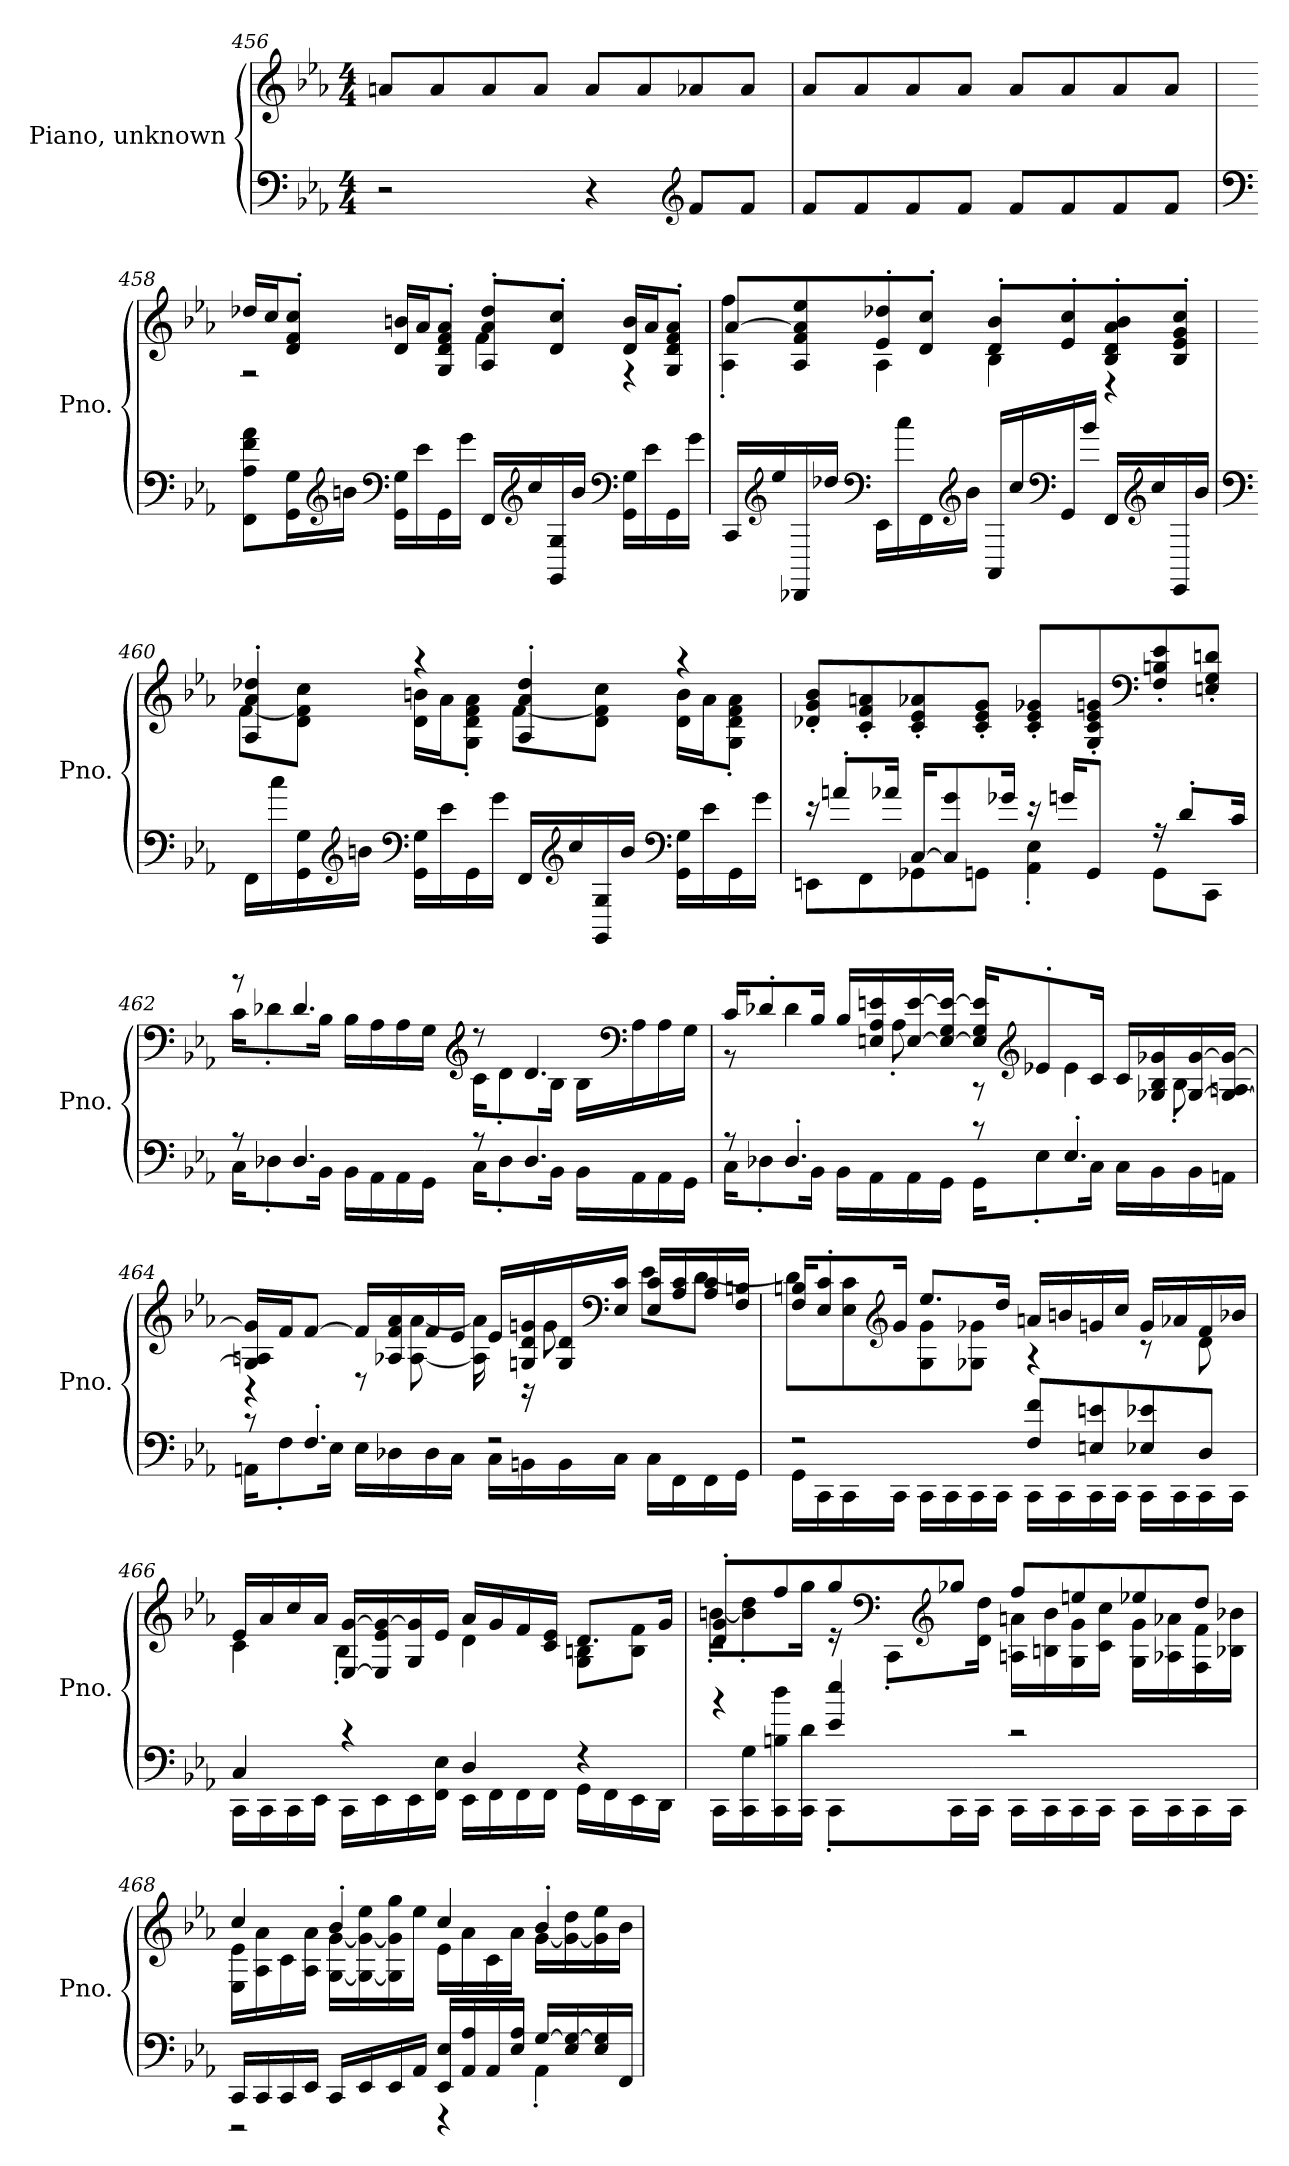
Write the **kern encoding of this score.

**kern	**kern
*part1	*part1
*staff2	*staff1
*I"Piano, unknown	*
*I'Pno.	*
*clefF4	*clefG2
*k[b-e-a-]	*k[b-e-a-]
*M4/4	*M4/4
=456	=456
2r	8an/L
.	8a/
.	8a/
.	8a/J
4r	8a/L
.	8a/
*clefG2	*
8f/L	8a-X/
8f/J	8a-/J
=457	=457
8f/L	8a-/L
8f/	8a-/
8f/	8a-/
8f/J	8a-/J
8f/L	8a-/L
8f/	8a-/
8f/	8a-/
8f/J	8a-/J
!!LO:LB:g=z
=458	=458
*clefF4	*
*	*^
8FF\ 8A-\ 8f\ 8a-\L	16dd-X/LL	2r
.	16cc/J	.
16GG\ 16G\L	8d/' 8f/' 8cc/'J	.
*clefG2	*	*
16bn\JJ	.	.
*clefF4	*	*
16GG\ 16G\LL	16d/ 16bn/LL	.
16e-\	16a-/J	.
16GG\	8G/' 8d/' 8f/' 8a-/'J	.
16g\JJ	.	.
16FF/LL	8A-/' 8a-/' 8dd-/'L	4f\
*clefG2	*	*
16cc/	.	.
16GG/ 16G/	8d/' 8cc/'J	.
16b/JJ	.	.
*clefF4	*	*
16GG\ 16G\LL	16d/ 16b/LL	4r
16e-\	16a-/J	.
16GG\	8G/' 8d/' 8f/' 8a-/'J	.
16g\JJ	.	.
!!LO:LB:g=z	!!
=459	=459	=459
16CC/LL	[8a-/L	4A-\' 4ff\'
*clefG2	*	*
16ee-/	.	.
16DD-X/	8A-/ 8f/ 8a-/] 8ee-/	.
16dd-X/JJ	.	.
*clefF4	*	*
16EE-\LL	8e-/' 8dd-X/'	4A-\
16cc\	.	.
16FF\	8d/' 8cc/'J	.
*clefG2	*	*
16b-\JJ	.	.
16AA-/LL	8d/' 8b-/'L	4B-\
16cc/	.	.
*clefF4	*	*
16GG/	8e-/' 8cc/'	.
16b-/JJ	.	.
16FF/LL	8B-/' 8d/' 8a-/' 8b-/'	4r
*clefG2	*	*
16cc/	.	.
16EE-/	8B-/' 8e-/' 8g/' 8cc/'J	.
16b-/JJ	.	.
!!LO:LB:g=z	!!
=460	=460	=460
*clefF4	*	*
16FF\LL	4A-/' 4a-/' 4dd-X/'	[8f\L
16cc\	.	.
16GG\ 16G\	.	8d\ 8f\] 8cc\J
*clefG2	*	*
16bn\JJ	.	.
*clefF4	*	*
16GG\ 16G\LL	4r	16d\ 16bn\LL
16e-\	.	16a-\J
16GG\	.	8G\' 8d\' 8f\' 8a-\'J
16g\JJ	.	.
16FF/LL	4A-/' 4a-/' 4dd-/'	[8f\L
*clefG2	*	*
16cc/	.	.
16GG/ 16G/	.	8d\ 8f\] 8cc\J
16b/JJ	.	.
*clefF4	*	*
16GG\ 16G\LL	4r	16d\ 16b\LL
16e-\	.	16a-\J
16GG\	.	8G\' 8d\' 8f\' 8a-\'J
16g\JJ	.	.
*	*v	*v
!!LO:PB:g=z
=461	=461
*^	*
16r	8EEn\L	8d-X/' 8g/' 8b-/'L
8an'/L	.	.
.	8FF\	8c/' 8f/' 8an/'
16a-X/Jk	.	.
[16C/KL	8GG-X\	8c/' 8e-/' 8a-X/'
8C/] 8g/	.	.
.	8GGn\J	8c/' 8e-/' 8g/'J
16g-X/Jk	.	.
16r	4AA-\' 4E-\'	8c/' 8e-/' 8g-X/'L
16gn/KL	.	.
8GG/J	.	8G/' 8c/' 8e-/' 8gn/'
*	*	*clefF4
16r	8GG\L	8F/' 8Bn/' 8e-/'
8d'/L	.	.
.	8CC\J	8En/' 8G/' 8dn/'J
16c/Jk	.	.
=462	=462	=462
*	*	*^
8r	16C\KL	8r	16c\KL
.	8D-X'\	.	8d-X'\
4.D-/	.	4.d-/	.
.	16BB-\Jk	.	16B-\Jk
.	16BB-\LL	.	16B-\LL
.	16AA-\	.	16A-\
.	16AA-\	.	16A-\
.	16GG\JJ	.	16G\JJ
*	*	*clefG2	*
8r	16C\KL	8r	16c\KL
.	8D-'\	.	8d-'\
4.D-/	.	4.d-/	.
.	16BB-\Jk	.	16B-\Jk
.	16BB-\LL	.	16B-\LL
*	*	*clefF4	*
.	16AA-\	.	16A-\
.	16AA-\	.	16A-\
.	16GG\JJ	.	16G\JJ
!!LO:LB:g=z	!!
=463	=463	=463	=463
8r	16C\KL	16c/KL	8r
.	8D-X'\	8d-X'/	.
4.D-'/	.	.	4d-\
.	16BB-\Jk	16B-/Jk	.
.	16BB-\LL	16B-/LL	.
.	16AA-\	16En/ 16A-/ 16en/	.
.	16AA-\	[16E/ [16e/	8A-'\
.	16GG\JJ	16E/_ 16G/ 16e/_JJ	.
8r	16GG\KL	16E/] 16G/ 16e/]KL	8r
*	*	*clefG2	*
.	8E-'\	8e-X'/	.
4.E-'/	.	.	4e-\
.	16C\Jk	16c/Jk	.
.	16C\LL	16c/LL	.
.	16BB-\	16G-X/ 16B-/ 16g-X/	.
.	16BB-\	[16G-/ [16g-/	8B-'\
.	16AAn\JJ	16G-/_ 16An/ 16g-/_JJ	.
!!LO:LB:g=z	!!
=464	=464	=464	=464
8r	16AAn\KL	16G-/] 16An/ 16g-/]LL	4r
.	8F'\	16f/J	.
4.F'/	.	[8f/J	.
.	16E-\Jk	.	.
.	16E-\LL	16f/LL]	8r
.	16D-X\	16A-X/ 16f/ 16a-/	.
.	16D-\	16f/	[8A-\ [8a-\
.	16C\JJ	16e-/JJ	.
2r	16C\LL	16e-/LL	16A-\] 16a-\]
.	16BBn\	16Gn/ 16d/ 16gn/	16r
.	16BB\	16G/ 16d/	8g\
*	*	*clefF4	*
.	16C\JJ	16E-/ 16c/JJ	.
.	16C\LL	16E-/ 16c/LL	8e-\L
.	16FF\	16A-/ 16c/	.
.	16FF\	16A-/ 16c/	[8d\J
.	16GG\JJ	16F/ 16Bn/JJ	.
!!LO:LB:g=z	!!
=465	=465	=465	=465
2r	16GG\LL	16F/ 16Bn/KL	8d\L]
.	16CC\	8E-/' 8c/'	.
.	16CC\	.	8E-\ 8c\
*	*	*clefG2	*
.	16CC\JJ	16g/Jk	.
.	16CC\LL	8.ee-/L	8G\ 8g\
.	16CC\	.	.
.	16CC\	.	8G-X\ 8g-X\J
.	16CC\JJ	16dd/Jk	.
8F/ 8f/L	16CC\LL	16an/LL	4r
.	16CC\	16bn/	.
8En/ 8en/	16CC\	16gn/	.
.	16CC\JJ	16cc/JJ	.
8E-X/ 8e-X/	16CC\LL	16g/LL	8r
.	16CC\	16a-X/	.
8D/J	16CC\	16f/	8d\
.	16CC\JJ	16b-X/JJ	.
!!LO:LB:g=z	!!
=466	=466	=466	=466
4C/	16CC\LL	16e-/LL	4c\
.	16CC\	16a-/	.
.	16CC\	16cc/	.
.	16EE-\JJ	16a-/JJ	.
4r	16CC\LL	[16E-/ [16g/LL	4B-'\
.	16EE-\	16E-/] 16e-/ 16g/_	.
.	16EE-\	16G/ 16g/]	.
.	16FF\ 16E-\JJ	16e-/JJ	.
4D/	16EE-\LL	16a-/LL	4d\
.	16FF\	16g/	.
.	16FF\	16f/	.
.	16FF\JJ	16c/ 16e-/JJ	.
4r	16GG\LL	8.d/L	8G\ 8Bn\L
.	16FF\	.	.
.	16EE-\	.	8B\ 8f\J
.	16DD\JJ	16g/Jk	.
!!LO:LB:g=z	!!
=467	=467	=467	=467
4r	16CC\LL	8d/' 8g/'L	[16bn'\KL
.	16CC\ 16G\	.	8b\]' 8dd\'
.	16CC\ 16Bn\ 16dd\	8ff/	.
.	16CC\ 16d\JJ	.	16gg\Jk
4e-/ 4ee-/	8CC'\L	8gg/	16r
*	*	*clefF4	*
.	.	.	8CC'\L
*	*	*clefG2	*
.	16CC\L	8gg-X/J	.
.	16CC\JJ	.	16d\ 16dd\Jk
2r	16CC\LL	8ff/L	16An\ 16an\LL
.	16CC\	.	16Bn\ 16b\
.	16CC\	8een/	16G\ 16g\
.	16CC\JJ	.	16c\ 16cc\JJ
.	16CC\LL	8ee-X/	16G\ 16g\LL
.	16CC\	.	16A-X\ 16a-X\
.	16CC\	8dd/J	16F\ 16f\
.	16CC\JJ	.	16B-X\ 16b-X\JJ
!!LO:PB:g=z	!!
=468	=468	=468	=468
16CC/LL	2r	4cc/	16E-\ 16e-\LL
16CC/	.	.	16A-\ 16a-\
16CC/	.	.	16c\
16EE-/JJ	.	.	16A-\ 16a-\JJ
16CC/LL	.	4b-'/	[16G\ [16g\LL
16EE-/	.	.	16G\_ 16g\_ 16ee-\
16EE-/	.	.	16G\] 16g\] 16gg\
16AA-/JJ	.	.	16ee-\JJ
16EE-/ 16E-/LL	4r	4cc/	16e-\LL
16AA-/ 16A-/	.	.	16a-\
16AA-/	.	.	16c\
16E-/ 16A-/JJ	.	.	16a-\JJ
[16G/LL	4AA-'\	4b-'/	[16g\LL
16E-/ 16G/_	.	.	16g\_ 16dd\
16E-/ 16G/]	.	.	16g\] 16ee-\
16FF/JJ	.	.	16b-\JJ
*v	*v	*	*
*	*v	*v
=	=
*-	*-
